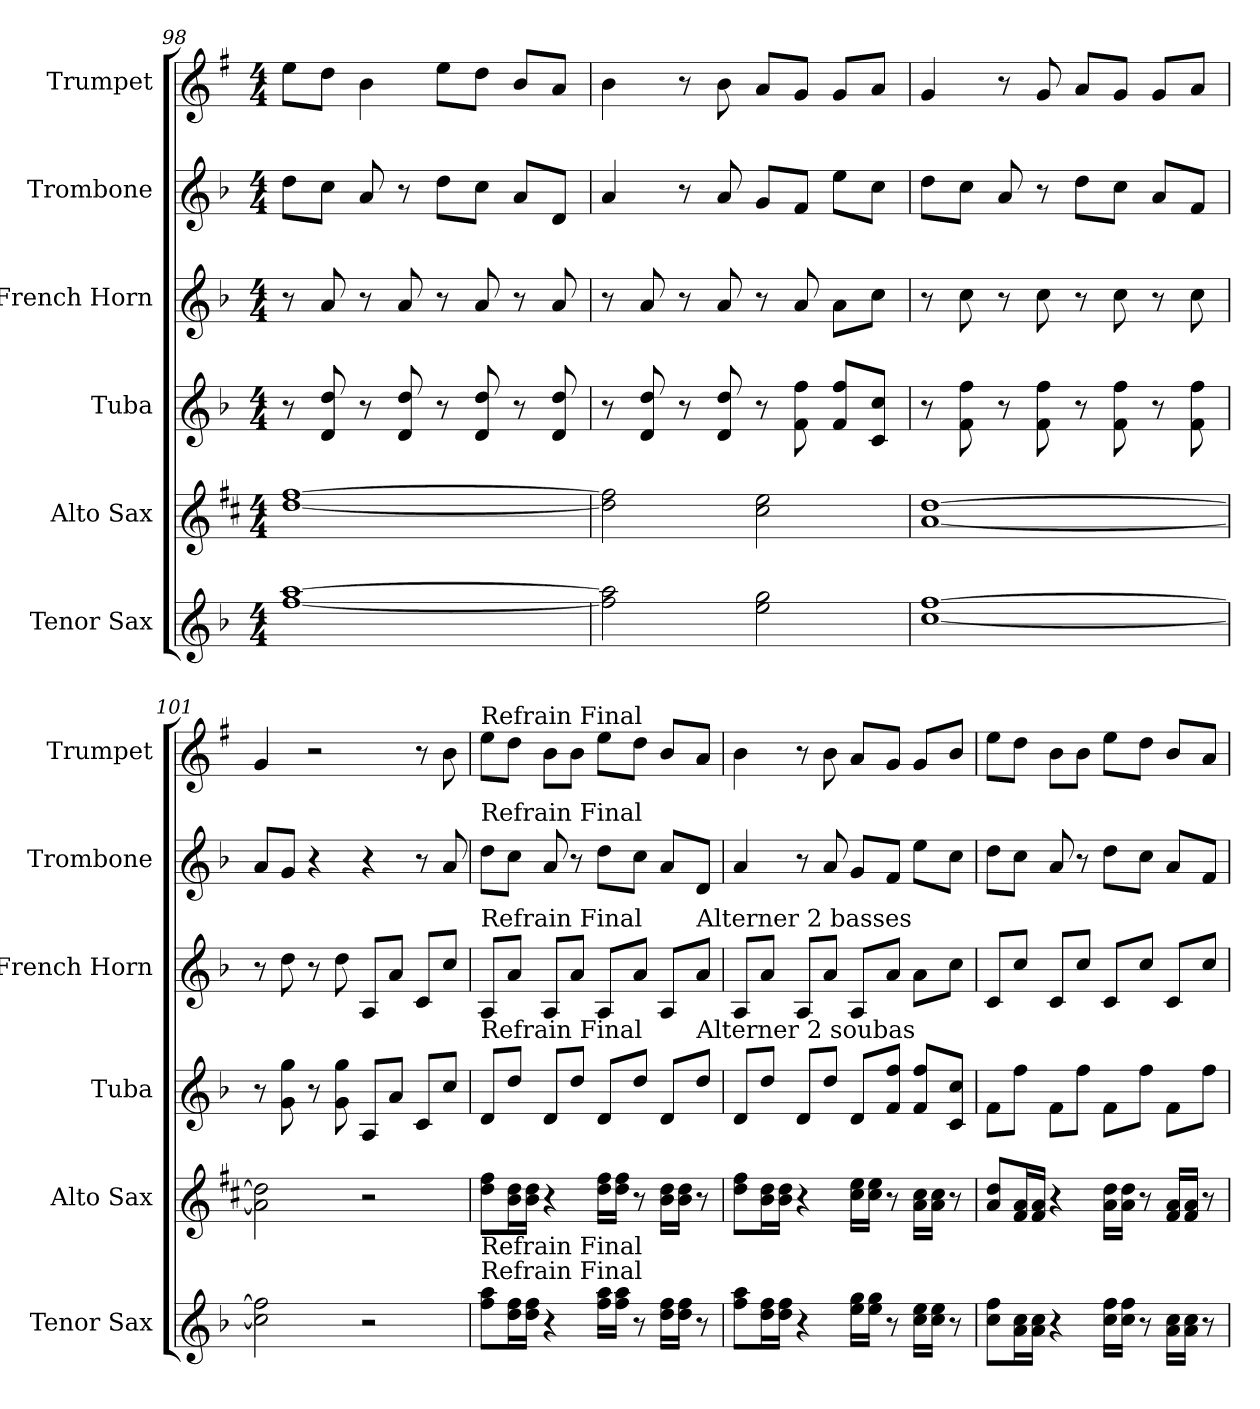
**kern	**kern	**kern	**kern	**kern	**kern
*part6	*part5	*part4	*part3	*part2	*part1
*staff6	*staff5	*staff4	*staff3	*staff2	*staff1
*I"Tenor Sax	*I"Alto Sax	*I"Tuba	*I"French Horn	*I"Trombone	*I"Trumpet
*I'Tenor Sax	*I'Alto Sax	*I'Tuba	*I'French Horn	*I'Trombone	*I'Trumpet
*clefG2	*clefG2	*clefG2	*clefG2	*clefG2	*clefG2
*ITrd8c14	*ITrd5c9	*ITrd15c26	*ITrd8c14	*ITrd8c14	*ITrd1c2
*k[b-]	*k[b-]	*k[b-]	*k[b-]	*k[b-]	*k[b-]
*M4/4	*M4/4	*M4/4	*M4/4	*M4/4	*M4/4
=98	=98	=98	=98	=98	=98
[1f [1a	[1f [1a	8r	8r	8dL	8ddL
.	.	8DD 8D	8A	8cJ	8ccJ
.	.	8r	8r	8A	4a
.	.	8DD 8D	8A	8r	.
.	.	8r	8r	8dL	8ddL
.	.	8DD 8D	8A	8cJ	8ccJ
.	.	8r	8r	8AL	8aL
.	.	8DD 8D	8A	8DJ	8gJ
=99	=99	=99	=99	=99	=99
2f] 2a]	2f] 2a]	8r	8r	4A	4a
.	.	8DD 8D	8A	.	.
.	.	8r	8r	8r	8r
.	.	8DD 8D	8A	8A	8a
2e 2g	2e 2g	8r	8r	8GL	8gL
.	.	8FF 8F	8A	8FJ	8fJ
.	.	8FF 8FL	8AL	8eL	8fL
.	.	8CC 8CJ	8cJ	8cJ	8gJ
=100	=100	=100	=100	=100	=100
[1c [1f	[1c [1f	8r	8r	8dL	4f
.	.	8FF 8F	8c	8cJ	.
.	.	8r	8r	8A	8r
.	.	8FF 8F	8c	8r	8f
.	.	8r	8r	8dL	8gL
.	.	8FF 8F	8c	8cJ	8fJ
.	.	8r	8r	8AL	8fL
.	.	8FF 8F	8c	8FJ	8gJ
=101	=101	=101	=101	=101	=101
2c] 2f]	2c] 2f]	8r	8r	8AL	4f
.	.	8GG 8G	8d	8GJ	.
.	.	8r	8r	4r	2r
.	.	8GG 8G	8d	.	.
2r	2r	8AAAL	8AAL	4r	.
.	.	8AAJ	8AJ	.	.
.	.	8CCL	8CL	8r	8r
.	.	8CJ	8cJ	8A	8a
=102	=102	=102	=102	=102	=102
!	!	!	!	!	!LO:TX:a:t=Refrain Final
!	!	!	!	!LO:TX:a:t=Refrain Final	!
!	!	!	!LO:TX:a:t=Refrain Final	!	!
!	!	!LO:TX:a:t=Refrain Final	!	!	!
!	!LO:TX:b:t=Refrain Final	!	!	!	!
!LO:TX:a:t=Refrain Final	!	!	!	!	!
8f 8aL	8f 8aL	8DDL	8AAL	8dL	8ddL
16d 16fL	16d 16fL	8DJ	8AJ	8cJ	8ccJ
16d 16fJJ	16d 16fJJ	.	.	.	.
4r	4r	8DDL	8AAL	8A	8aL
.	.	8DJ	8AJ	8r	8aJ
16f 16aLL	16f 16aLL	8DDL	8AAL	8dL	8ddL
16f 16aJJ	16f 16aJJ	.	.	.	.
8r	8r	8DJ	8AJ	8cJ	8ccJ
16d 16fLL	16d 16fLL	8DDL	8AAL	8AL	8aL
16d 16fJJ	16d 16fJJ	.	.	.	.
!	!	!	!LO:TX:a:t=Alterner 2 basses	!	!
!	!	!LO:TX:a:t=Alterner 2 soubas	!	!	!
8r	8r	8DJ	8AJ	8DJ	8gJ
=103	=103	=103	=103	=103	=103
8f 8aL	8f 8aL	8DDL	8AAL	4A	4a
16d 16fL	16d 16fL	8DJ	8AJ	.	.
16d 16fJJ	16d 16fJJ	.	.	.	.
4r	4r	8DDL	8AAL	8r	8r
.	.	8DJ	8AJ	8A	8a
16e 16gLL	16e 16gLL	8DDL	8AAL	8GL	8gL
16e 16gJJ	16e 16gJJ	.	.	.	.
8r	8r	8FF 8FJ	8AJ	8FJ	8fJ
16c 16eLL	16c 16eLL	8FF 8FL	8AL	8eL	8fL
16c 16eJJ	16c 16eJJ	.	.	.	.
8r	8r	8CC 8CJ	8cJ	8cJ	8aJ
=104	=104	=104	=104	=104	=104
8c 8fL	8c 8fL	8FFL	8CL	8dL	8ddL
16A 16cL	16A 16cL	8FJ	8cJ	8cJ	8ccJ
16A 16cJJ	16A 16cJJ	.	.	.	.
4r	4r	8FFL	8CL	8A	8aL
.	.	8FJ	8cJ	8r	8aJ
16c 16fLL	16c 16fLL	8FFL	8CL	8dL	8ddL
16c 16fJJ	16c 16fJJ	.	.	.	.
8r	8r	8FJ	8cJ	8cJ	8ccJ
16A 16cLL	16A 16cLL	8FFL	8CL	8AL	8aL
16A 16cJJ	16A 16cJJ	.	.	.	.
8r	8r	8FJ	8cJ	8FJ	8gJ
=	=	=	=	=	=
*-	*-	*-	*-	*-	*-
